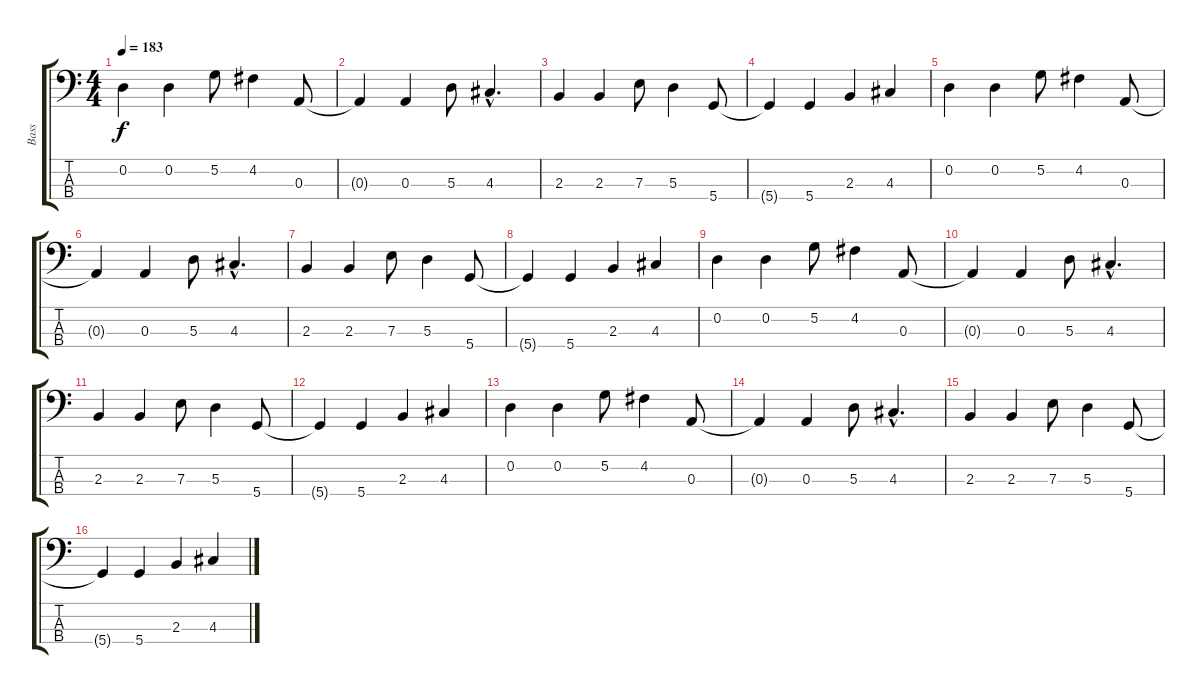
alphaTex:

\track ("Bass" "Bass") {instrument electricbassfinger}
\staff {score tabs}
\tuning (G2 D2 A1 D1) {hide}
\ts (4 4)
\tempo 183
\clef f4
\ks c
0.2.4{dy f} 0.2.4 5.2.8 4.2.4 0.3.8 |
0.3{t}.4 0.3.4 5.3.8 4.3{hac}.4{d} |
2.3.4 2.3.4 7.3.8 5.3.4 5.4.8 |
5.4{t}.4 5.4.4 2.3.4 4.3.4 |
0.2.4 0.2.4 5.2.8 4.2.4 0.3.8 |
0.3{t}.4 0.3.4 5.3.8 4.3{hac}.4{d} |
2.3.4 2.3.4 7.3.8 5.3.4 5.4.8 |
5.4{t}.4 5.4.4 2.3.4 4.3.4 |
0.2.4 0.2.4 5.2.8 4.2.4 0.3.8 |
0.3{t}.4 0.3.4 5.3.8 4.3{hac}.4{d} |
2.3.4 2.3.4 7.3.8 5.3.4 5.4.8 |
5.4{t}.4 5.4.4 2.3.4 4.3.4 |
0.2.4 0.2.4 5.2.8 4.2.4 0.3.8 |
0.3{t}.4 0.3.4 5.3.8 4.3{hac}.4{d} |
2.3.4 2.3.4 7.3.8 5.3.4 5.4.8 |
5.4{t}.4 5.4.4 2.3.4 4.3.4
